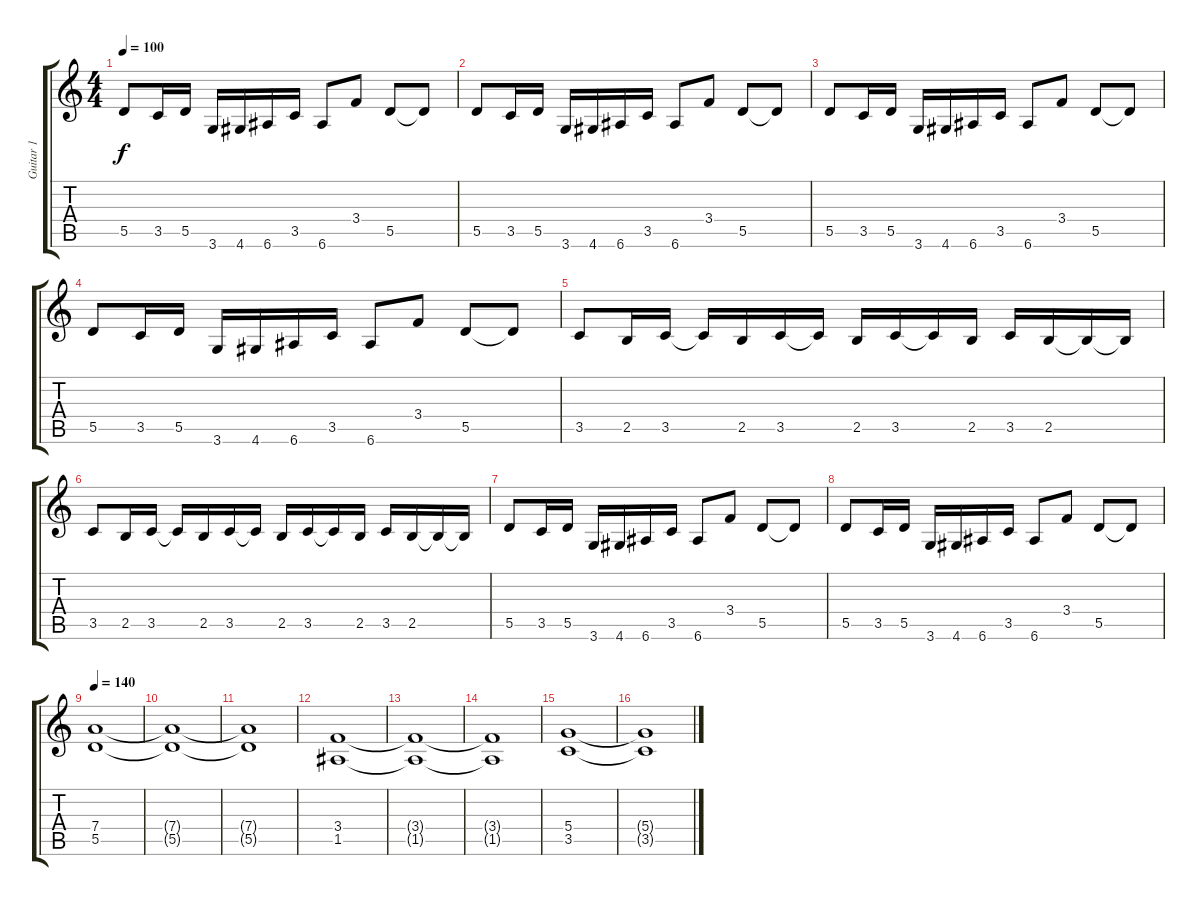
\track ("Guitar 1" "Guitar 1") {instrument distortionguitar}
\staff {score tabs}
\tuning (E4 B3 G3 D3 A2 E2) {hide}
\ts (4 4)
\tempo 100
\clef g2
\ks c
5.5.8{dy f} 3.5.16 5.5.16 3.6.16 4.6.16 6.6.16 3.5.16 6.6.8 3.4.8 5.5.8 5.5{t}.8 |
5.5.8 3.5.16 5.5.16 3.6.16 4.6.16 6.6.16 3.5.16 6.6.8 3.4.8 5.5.8 5.5{t}.8 |
5.5.8 3.5.16 5.5.16 3.6.16 4.6.16 6.6.16 3.5.16 6.6.8 3.4.8 5.5.8 5.5{t}.8 |
5.5.8 3.5.16 5.5.16 3.6.16 4.6.16 6.6.16 3.5.16 6.6.8 3.4.8 5.5.8 5.5{t}.8 |
3.5.8 2.5.16 3.5.16 3.5{t}.16 2.5.16 3.5.16 3.5{t}.16 2.5.16 3.5.16 3.5{t}.16 2.5.16 3.5.16 2.5.16 2.5{t}.16 2.5{t}.16 |
3.5.8 2.5.16 3.5.16 3.5{t}.16 2.5.16 3.5.16 3.5{t}.16 2.5.16 3.5.16 3.5{t}.16 2.5.16 3.5.16 2.5.16 2.5{t}.16 2.5{t}.16 |
5.5.8 3.5.16 5.5.16 3.6.16 4.6.16 6.6.16 3.5.16 6.6.8 3.4.8 5.5.8 5.5{t}.8 |
5.5.8 3.5.16 5.5.16 3.6.16 4.6.16 6.6.16 3.5.16 6.6.8 3.4.8 5.5.8 5.5{t}.8 |
\tempo 140
(7.4 5.5).1 |
(7.4{t} 5.5{t}).1 |
(7.4{t} 5.5{t}).1 |
(3.4 1.5).1 |
(3.4{t} 1.5{t}).1 |
(3.4{t} 1.5{t}).1 |
(5.4 3.5).1 |
(5.4{t} 3.5{t}).1
